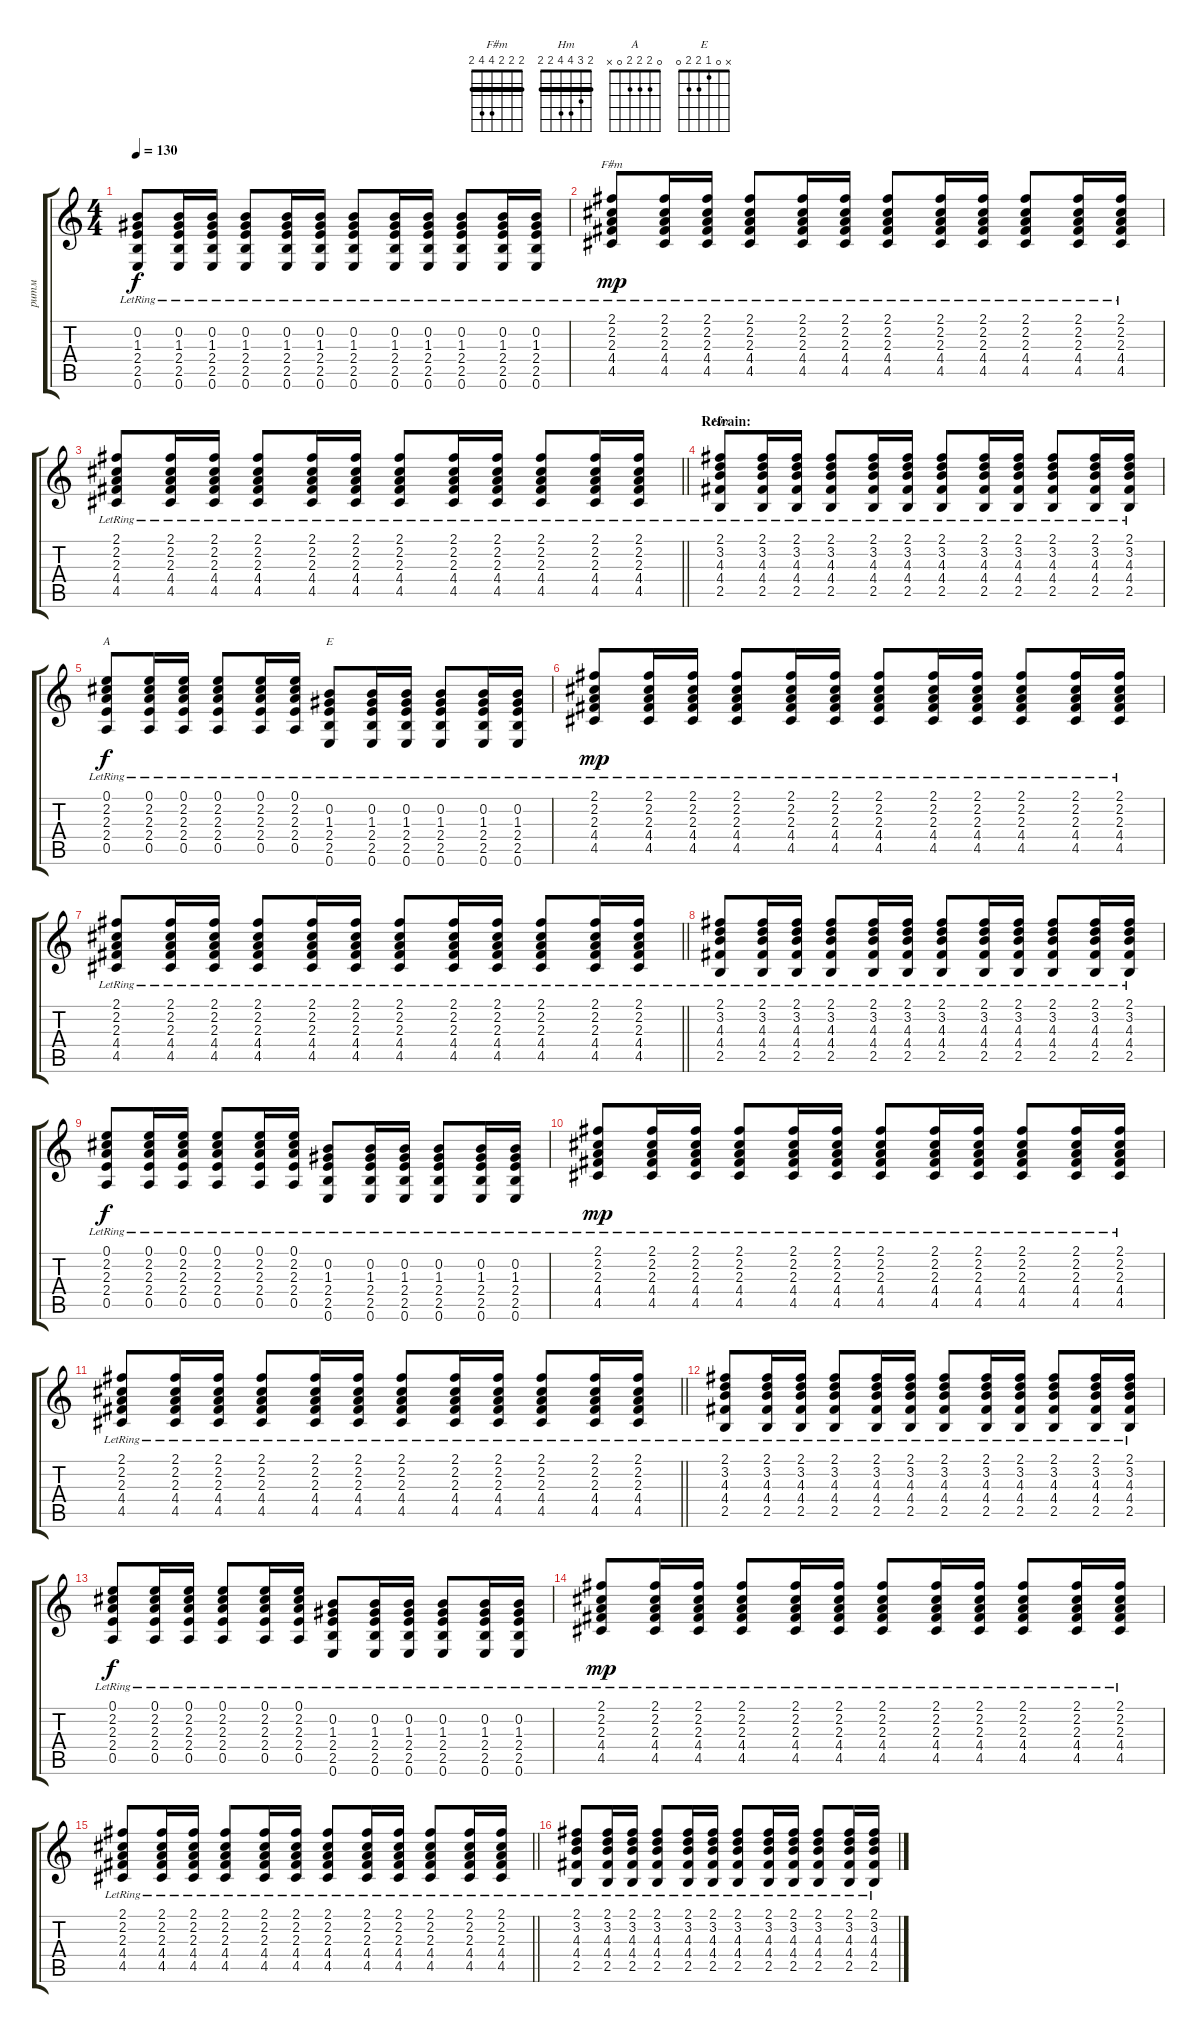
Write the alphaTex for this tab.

\track ("ритм" "ритм") {instrument acousticguitarsteel}
\staff {score tabs}
\tuning (E4 B3 G3 D3 A2 E2) {hide}
\chord ("F#m" 2 2 2 4 4 2) {barre 2}
\chord ("Hm" 2 3 4 4 2 2) {barre 2}
\chord ("A" 0 2 2 2 0 x)
\chord ("E" x 0 1 2 2 0)
\ts (4 4)
\tempo 130
\clef g2
\ks c
(0.2{lr} 1.3{lr} 2.4{lr} 2.5{lr} 0.6{lr}).8{dy f} (0.2{lr} 1.3{lr} 2.4{lr} 2.5{lr} 0.6{lr}).16 (0.2{lr} 1.3{lr} 2.4{lr} 2.5{lr} 0.6{lr}).16 (0.2{lr} 1.3{lr} 2.4{lr} 2.5{lr} 0.6{lr}).8 (0.2{lr} 1.3{lr} 2.4{lr} 2.5{lr} 0.6{lr}).16 (0.2{lr} 1.3{lr} 2.4{lr} 2.5{lr} 0.6{lr}).16 (0.2{lr} 1.3{lr} 2.4{lr} 2.5{lr} 0.6{lr}).8 (0.2{lr} 1.3{lr} 2.4{lr} 2.5{lr} 0.6{lr}).16 (0.2{lr} 1.3{lr} 2.4{lr} 2.5{lr} 0.6{lr}).16 (0.2{lr} 1.3{lr} 2.4{lr} 2.5{lr} 0.6{lr}).8 (0.2{lr} 1.3{lr} 2.4{lr} 2.5{lr} 0.6{lr}).16 (0.2{lr} 1.3{lr} 2.4{lr} 2.5{lr} 0.6{lr}).16 |
(2.1{lr} 2.2{lr} 2.3{lr} 4.4{lr} 4.5{lr}).8{ch "F#m" dy mp} (2.1{lr} 2.2{lr} 2.3{lr} 4.4{lr} 4.5{lr}).16 (2.1{lr} 2.2{lr} 2.3{lr} 4.4{lr} 4.5{lr}).16 (2.1{lr} 2.2{lr} 2.3{lr} 4.4{lr} 4.5{lr}).8 (2.1{lr} 2.2{lr} 2.3{lr} 4.4{lr} 4.5{lr}).16 (2.1{lr} 2.2{lr} 2.3{lr} 4.4{lr} 4.5{lr}).16 (2.1{lr} 2.2{lr} 2.3{lr} 4.4{lr} 4.5{lr}).8 (2.1{lr} 2.2{lr} 2.3{lr} 4.4{lr} 4.5{lr}).16 (2.1{lr} 2.2{lr} 2.3{lr} 4.4{lr} 4.5{lr}).16 (2.1{lr} 2.2{lr} 2.3{lr} 4.4{lr} 4.5{lr}).8 (2.1{lr} 2.2{lr} 2.3{lr} 4.4{lr} 4.5{lr}).16 (2.1{lr} 2.2{lr} 2.3{lr} 4.4{lr} 4.5{lr}).16 |
\barLineRight lightlight
(2.1{lr} 2.2{lr} 2.3{lr} 4.4{lr} 4.5{lr}).8 (2.1{lr} 2.2{lr} 2.3{lr} 4.4{lr} 4.5{lr}).16 (2.1{lr} 2.2{lr} 2.3{lr} 4.4{lr} 4.5{lr}).16 (2.1{lr} 2.2{lr} 2.3{lr} 4.4{lr} 4.5{lr}).8 (2.1{lr} 2.2{lr} 2.3{lr} 4.4{lr} 4.5{lr}).16 (2.1{lr} 2.2{lr} 2.3{lr} 4.4{lr} 4.5{lr}).16 (2.1{lr} 2.2{lr} 2.3{lr} 4.4{lr} 4.5{lr}).8 (2.1{lr} 2.2{lr} 2.3{lr} 4.4{lr} 4.5{lr}).16 (2.1{lr} 2.2{lr} 2.3{lr} 4.4{lr} 4.5{lr}).16 (2.1{lr} 2.2{lr} 2.3{lr} 4.4{lr} 4.5{lr}).8 (2.1{lr} 2.2{lr} 2.3{lr} 4.4{lr} 4.5{lr}).16 (2.1{lr} 2.2{lr} 2.3{lr} 4.4{lr} 4.5{lr}).16 |
\section ("" "Refrain:")
(2.1{lr} 3.2{lr} 4.3{lr} 4.4{lr} 2.5{lr}).8{ch "Hm"} (2.1{lr} 3.2{lr} 4.3{lr} 4.4{lr} 2.5{lr}).16 (2.1{lr} 3.2{lr} 4.3{lr} 4.4{lr} 2.5{lr}).16 (2.1{lr} 3.2{lr} 4.3{lr} 4.4{lr} 2.5{lr}).8 (2.1{lr} 3.2{lr} 4.3{lr} 4.4{lr} 2.5{lr}).16 (2.1{lr} 3.2{lr} 4.3{lr} 4.4{lr} 2.5{lr}).16 (2.1{lr} 3.2{lr} 4.3{lr} 4.4{lr} 2.5{lr}).8 (2.1{lr} 3.2{lr} 4.3{lr} 4.4{lr} 2.5{lr}).16 (2.1{lr} 3.2{lr} 4.3{lr} 4.4{lr} 2.5{lr}).16 (2.1{lr} 3.2{lr} 4.3{lr} 4.4{lr} 2.5{lr}).8 (2.1{lr} 3.2{lr} 4.3{lr} 4.4{lr} 2.5{lr}).16 (2.1{lr} 3.2{lr} 4.3{lr} 4.4{lr} 2.5{lr}).16 |
(0.1{lr} 2.2{lr} 2.3{lr} 2.4{lr} 0.5{lr}).8{ch "A" dy f} (0.1{lr} 2.2{lr} 2.3{lr} 2.4{lr} 0.5{lr}).16 (0.1{lr} 2.2{lr} 2.3{lr} 2.4{lr} 0.5{lr}).16 (0.1{lr} 2.2{lr} 2.3{lr} 2.4{lr} 0.5{lr}).8 (0.1{lr} 2.2{lr} 2.3{lr} 2.4{lr} 0.5{lr}).16 (0.1{lr} 2.2{lr} 2.3{lr} 2.4{lr} 0.5{lr}).16 (0.2{lr} 1.3{lr} 2.4{lr} 2.5{lr} 0.6{lr}).8{ch "E"} (0.2{lr} 1.3{lr} 2.4{lr} 2.5{lr} 0.6{lr}).16 (0.2{lr} 1.3{lr} 2.4{lr} 2.5{lr} 0.6{lr}).16 (0.2{lr} 1.3{lr} 2.4{lr} 2.5{lr} 0.6{lr}).8 (0.2{lr} 1.3{lr} 2.4{lr} 2.5{lr} 0.6{lr}).16 (0.2{lr} 1.3{lr} 2.4{lr} 2.5{lr} 0.6{lr}).16 |
(2.1{lr} 2.2{lr} 2.3{lr} 4.4{lr} 4.5{lr}).8{dy mp} (2.1{lr} 2.2{lr} 2.3{lr} 4.4{lr} 4.5{lr}).16 (2.1{lr} 2.2{lr} 2.3{lr} 4.4{lr} 4.5{lr}).16 (2.1{lr} 2.2{lr} 2.3{lr} 4.4{lr} 4.5{lr}).8 (2.1{lr} 2.2{lr} 2.3{lr} 4.4{lr} 4.5{lr}).16 (2.1{lr} 2.2{lr} 2.3{lr} 4.4{lr} 4.5{lr}).16 (2.1{lr} 2.2{lr} 2.3{lr} 4.4{lr} 4.5{lr}).8 (2.1{lr} 2.2{lr} 2.3{lr} 4.4{lr} 4.5{lr}).16 (2.1{lr} 2.2{lr} 2.3{lr} 4.4{lr} 4.5{lr}).16 (2.1{lr} 2.2{lr} 2.3{lr} 4.4{lr} 4.5{lr}).8 (2.1{lr} 2.2{lr} 2.3{lr} 4.4{lr} 4.5{lr}).16 (2.1{lr} 2.2{lr} 2.3{lr} 4.4{lr} 4.5{lr}).16 |
\barLineRight lightlight
(2.1{lr} 2.2{lr} 2.3{lr} 4.4{lr} 4.5{lr}).8 (2.1{lr} 2.2{lr} 2.3{lr} 4.4{lr} 4.5{lr}).16 (2.1{lr} 2.2{lr} 2.3{lr} 4.4{lr} 4.5{lr}).16 (2.1{lr} 2.2{lr} 2.3{lr} 4.4{lr} 4.5{lr}).8 (2.1{lr} 2.2{lr} 2.3{lr} 4.4{lr} 4.5{lr}).16 (2.1{lr} 2.2{lr} 2.3{lr} 4.4{lr} 4.5{lr}).16 (2.1{lr} 2.2{lr} 2.3{lr} 4.4{lr} 4.5{lr}).8 (2.1{lr} 2.2{lr} 2.3{lr} 4.4{lr} 4.5{lr}).16 (2.1{lr} 2.2{lr} 2.3{lr} 4.4{lr} 4.5{lr}).16 (2.1{lr} 2.2{lr} 2.3{lr} 4.4{lr} 4.5{lr}).8 (2.1{lr} 2.2{lr} 2.3{lr} 4.4{lr} 4.5{lr}).16 (2.1{lr} 2.2{lr} 2.3{lr} 4.4{lr} 4.5{lr}).16 |
(2.1{lr} 3.2{lr} 4.3{lr} 4.4{lr} 2.5{lr}).8 (2.1{lr} 3.2{lr} 4.3{lr} 4.4{lr} 2.5{lr}).16 (2.1{lr} 3.2{lr} 4.3{lr} 4.4{lr} 2.5{lr}).16 (2.1{lr} 3.2{lr} 4.3{lr} 4.4{lr} 2.5{lr}).8 (2.1{lr} 3.2{lr} 4.3{lr} 4.4{lr} 2.5{lr}).16 (2.1{lr} 3.2{lr} 4.3{lr} 4.4{lr} 2.5{lr}).16 (2.1{lr} 3.2{lr} 4.3{lr} 4.4{lr} 2.5{lr}).8 (2.1{lr} 3.2{lr} 4.3{lr} 4.4{lr} 2.5{lr}).16 (2.1{lr} 3.2{lr} 4.3{lr} 4.4{lr} 2.5{lr}).16 (2.1{lr} 3.2{lr} 4.3{lr} 4.4{lr} 2.5{lr}).8 (2.1{lr} 3.2{lr} 4.3{lr} 4.4{lr} 2.5{lr}).16 (2.1{lr} 3.2{lr} 4.3{lr} 4.4{lr} 2.5{lr}).16 |
(0.1{lr} 2.2{lr} 2.3{lr} 2.4{lr} 0.5{lr}).8{dy f} (0.1{lr} 2.2{lr} 2.3{lr} 2.4{lr} 0.5{lr}).16 (0.1{lr} 2.2{lr} 2.3{lr} 2.4{lr} 0.5{lr}).16 (0.1{lr} 2.2{lr} 2.3{lr} 2.4{lr} 0.5{lr}).8 (0.1{lr} 2.2{lr} 2.3{lr} 2.4{lr} 0.5{lr}).16 (0.1{lr} 2.2{lr} 2.3{lr} 2.4{lr} 0.5{lr}).16 (0.2{lr} 1.3{lr} 2.4{lr} 2.5{lr} 0.6{lr}).8 (0.2{lr} 1.3{lr} 2.4{lr} 2.5{lr} 0.6{lr}).16 (0.2{lr} 1.3{lr} 2.4{lr} 2.5{lr} 0.6{lr}).16 (0.2{lr} 1.3{lr} 2.4{lr} 2.5{lr} 0.6{lr}).8 (0.2{lr} 1.3{lr} 2.4{lr} 2.5{lr} 0.6{lr}).16 (0.2{lr} 1.3{lr} 2.4{lr} 2.5{lr} 0.6{lr}).16 |
(2.1{lr} 2.2{lr} 2.3{lr} 4.4{lr} 4.5{lr}).8{dy mp} (2.1{lr} 2.2{lr} 2.3{lr} 4.4{lr} 4.5{lr}).16 (2.1{lr} 2.2{lr} 2.3{lr} 4.4{lr} 4.5{lr}).16 (2.1{lr} 2.2{lr} 2.3{lr} 4.4{lr} 4.5{lr}).8 (2.1{lr} 2.2{lr} 2.3{lr} 4.4{lr} 4.5{lr}).16 (2.1{lr} 2.2{lr} 2.3{lr} 4.4{lr} 4.5{lr}).16 (2.1{lr} 2.2{lr} 2.3{lr} 4.4{lr} 4.5{lr}).8 (2.1{lr} 2.2{lr} 2.3{lr} 4.4{lr} 4.5{lr}).16 (2.1{lr} 2.2{lr} 2.3{lr} 4.4{lr} 4.5{lr}).16 (2.1{lr} 2.2{lr} 2.3{lr} 4.4{lr} 4.5{lr}).8 (2.1{lr} 2.2{lr} 2.3{lr} 4.4{lr} 4.5{lr}).16 (2.1{lr} 2.2{lr} 2.3{lr} 4.4{lr} 4.5{lr}).16 |
\barLineRight lightlight
(2.1{lr} 2.2{lr} 2.3{lr} 4.4{lr} 4.5{lr}).8 (2.1{lr} 2.2{lr} 2.3{lr} 4.4{lr} 4.5{lr}).16 (2.1{lr} 2.2{lr} 2.3{lr} 4.4{lr} 4.5{lr}).16 (2.1{lr} 2.2{lr} 2.3{lr} 4.4{lr} 4.5{lr}).8 (2.1{lr} 2.2{lr} 2.3{lr} 4.4{lr} 4.5{lr}).16 (2.1{lr} 2.2{lr} 2.3{lr} 4.4{lr} 4.5{lr}).16 (2.1{lr} 2.2{lr} 2.3{lr} 4.4{lr} 4.5{lr}).8 (2.1{lr} 2.2{lr} 2.3{lr} 4.4{lr} 4.5{lr}).16 (2.1{lr} 2.2{lr} 2.3{lr} 4.4{lr} 4.5{lr}).16 (2.1{lr} 2.2{lr} 2.3{lr} 4.4{lr} 4.5{lr}).8 (2.1{lr} 2.2{lr} 2.3{lr} 4.4{lr} 4.5{lr}).16 (2.1{lr} 2.2{lr} 2.3{lr} 4.4{lr} 4.5{lr}).16 |
(2.1{lr} 3.2{lr} 4.3{lr} 4.4{lr} 2.5{lr}).8 (2.1{lr} 3.2{lr} 4.3{lr} 4.4{lr} 2.5{lr}).16 (2.1{lr} 3.2{lr} 4.3{lr} 4.4{lr} 2.5{lr}).16 (2.1{lr} 3.2{lr} 4.3{lr} 4.4{lr} 2.5{lr}).8 (2.1{lr} 3.2{lr} 4.3{lr} 4.4{lr} 2.5{lr}).16 (2.1{lr} 3.2{lr} 4.3{lr} 4.4{lr} 2.5{lr}).16 (2.1{lr} 3.2{lr} 4.3{lr} 4.4{lr} 2.5{lr}).8 (2.1{lr} 3.2{lr} 4.3{lr} 4.4{lr} 2.5{lr}).16 (2.1{lr} 3.2{lr} 4.3{lr} 4.4{lr} 2.5{lr}).16 (2.1{lr} 3.2{lr} 4.3{lr} 4.4{lr} 2.5{lr}).8 (2.1{lr} 3.2{lr} 4.3{lr} 4.4{lr} 2.5{lr}).16 (2.1{lr} 3.2{lr} 4.3{lr} 4.4{lr} 2.5{lr}).16 |
(0.1{lr} 2.2{lr} 2.3{lr} 2.4{lr} 0.5{lr}).8{dy f} (0.1{lr} 2.2{lr} 2.3{lr} 2.4{lr} 0.5{lr}).16 (0.1{lr} 2.2{lr} 2.3{lr} 2.4{lr} 0.5{lr}).16 (0.1{lr} 2.2{lr} 2.3{lr} 2.4{lr} 0.5{lr}).8 (0.1{lr} 2.2{lr} 2.3{lr} 2.4{lr} 0.5{lr}).16 (0.1{lr} 2.2{lr} 2.3{lr} 2.4{lr} 0.5{lr}).16 (0.2{lr} 1.3{lr} 2.4{lr} 2.5{lr} 0.6{lr}).8 (0.2{lr} 1.3{lr} 2.4{lr} 2.5{lr} 0.6{lr}).16 (0.2{lr} 1.3{lr} 2.4{lr} 2.5{lr} 0.6{lr}).16 (0.2{lr} 1.3{lr} 2.4{lr} 2.5{lr} 0.6{lr}).8 (0.2{lr} 1.3{lr} 2.4{lr} 2.5{lr} 0.6{lr}).16 (0.2{lr} 1.3{lr} 2.4{lr} 2.5{lr} 0.6{lr}).16 |
(2.1{lr} 2.2{lr} 2.3{lr} 4.4{lr} 4.5{lr}).8{dy mp} (2.1{lr} 2.2{lr} 2.3{lr} 4.4{lr} 4.5{lr}).16 (2.1{lr} 2.2{lr} 2.3{lr} 4.4{lr} 4.5{lr}).16 (2.1{lr} 2.2{lr} 2.3{lr} 4.4{lr} 4.5{lr}).8 (2.1{lr} 2.2{lr} 2.3{lr} 4.4{lr} 4.5{lr}).16 (2.1{lr} 2.2{lr} 2.3{lr} 4.4{lr} 4.5{lr}).16 (2.1{lr} 2.2{lr} 2.3{lr} 4.4{lr} 4.5{lr}).8 (2.1{lr} 2.2{lr} 2.3{lr} 4.4{lr} 4.5{lr}).16 (2.1{lr} 2.2{lr} 2.3{lr} 4.4{lr} 4.5{lr}).16 (2.1{lr} 2.2{lr} 2.3{lr} 4.4{lr} 4.5{lr}).8 (2.1{lr} 2.2{lr} 2.3{lr} 4.4{lr} 4.5{lr}).16 (2.1{lr} 2.2{lr} 2.3{lr} 4.4{lr} 4.5{lr}).16 |
\barLineRight lightlight
(2.1{lr} 2.2{lr} 2.3{lr} 4.4{lr} 4.5{lr}).8 (2.1{lr} 2.2{lr} 2.3{lr} 4.4{lr} 4.5{lr}).16 (2.1{lr} 2.2{lr} 2.3{lr} 4.4{lr} 4.5{lr}).16 (2.1{lr} 2.2{lr} 2.3{lr} 4.4{lr} 4.5{lr}).8 (2.1{lr} 2.2{lr} 2.3{lr} 4.4{lr} 4.5{lr}).16 (2.1{lr} 2.2{lr} 2.3{lr} 4.4{lr} 4.5{lr}).16 (2.1{lr} 2.2{lr} 2.3{lr} 4.4{lr} 4.5{lr}).8 (2.1{lr} 2.2{lr} 2.3{lr} 4.4{lr} 4.5{lr}).16 (2.1{lr} 2.2{lr} 2.3{lr} 4.4{lr} 4.5{lr}).16 (2.1{lr} 2.2{lr} 2.3{lr} 4.4{lr} 4.5{lr}).8 (2.1{lr} 2.2{lr} 2.3{lr} 4.4{lr} 4.5{lr}).16 (2.1{lr} 2.2{lr} 2.3{lr} 4.4{lr} 4.5{lr}).16 |
(2.1{lr} 3.2{lr} 4.3{lr} 4.4{lr} 2.5{lr}).8 (2.1{lr} 3.2{lr} 4.3{lr} 4.4{lr} 2.5{lr}).16 (2.1{lr} 3.2{lr} 4.3{lr} 4.4{lr} 2.5{lr}).16 (2.1{lr} 3.2{lr} 4.3{lr} 4.4{lr} 2.5{lr}).8 (2.1{lr} 3.2{lr} 4.3{lr} 4.4{lr} 2.5{lr}).16 (2.1{lr} 3.2{lr} 4.3{lr} 4.4{lr} 2.5{lr}).16 (2.1{lr} 3.2{lr} 4.3{lr} 4.4{lr} 2.5{lr}).8 (2.1{lr} 3.2{lr} 4.3{lr} 4.4{lr} 2.5{lr}).16 (2.1{lr} 3.2{lr} 4.3{lr} 4.4{lr} 2.5{lr}).16 (2.1{lr} 3.2{lr} 4.3{lr} 4.4{lr} 2.5{lr}).8 (2.1{lr} 3.2{lr} 4.3{lr} 4.4{lr} 2.5{lr}).16 (2.1{lr} 3.2{lr} 4.3{lr} 4.4{lr} 2.5{lr}).16
